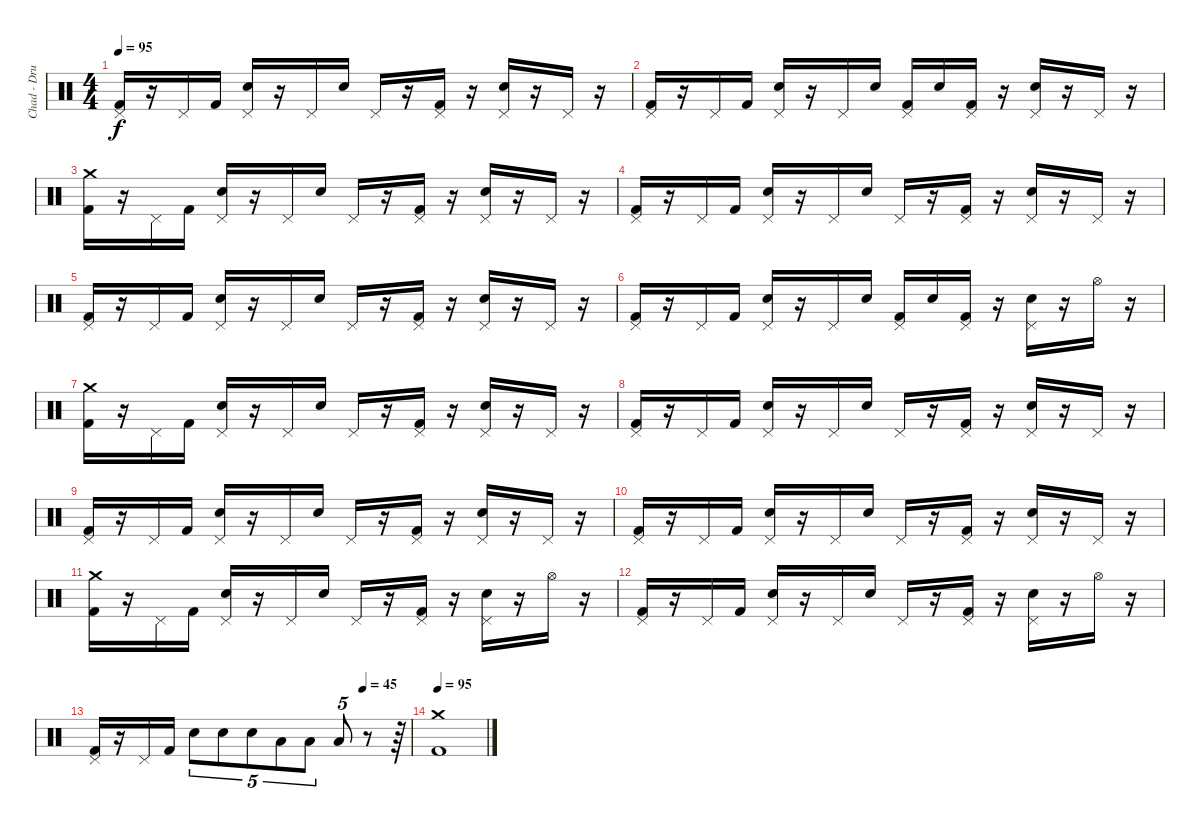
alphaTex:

\track ("Chad - Drums" "Chad - Dru") {instrument percussion}
\staff {score}
\articulation defaults
\ts (4 4)
\tempo 95
\clef neutral
\ks c
("Pedal Hi-Hat (hit)" "Kick (hit) 2").16{dy f} r.16 "Pedal Hi-Hat (hit)".16 "Kick (hit) 2".16 ("Pedal Hi-Hat (hit)" "Electric Snare (hit)").16 r.16 "Pedal Hi-Hat (hit)".16 "Electric Snare (hit)".16 "Pedal Hi-Hat (hit)".16 r.16 ("Pedal Hi-Hat (hit)" "Kick (hit) 2").16 r.16 ("Pedal Hi-Hat (hit)" "Electric Snare (hit)").16 r.16 "Pedal Hi-Hat (hit)".16 r.16 |
("Pedal Hi-Hat (hit)" "Kick (hit) 2").16 r.16 "Pedal Hi-Hat (hit)".16 "Kick (hit) 2".16 ("Pedal Hi-Hat (hit)" "Electric Snare (hit)").16 r.16 "Pedal Hi-Hat (hit)".16 "Electric Snare (hit)".16 ("Pedal Hi-Hat (hit)" "Kick (hit) 2").16 "Electric Snare (hit)".16 ("Pedal Hi-Hat (hit)" "Kick (hit) 2").16 r.16 ("Pedal Hi-Hat (hit)" "Electric Snare (hit)").16 r.16 "Pedal Hi-Hat (hit)".16 r.16 |
("Crash medium (hit)" "Kick (hit) 2").16 r.16 "Pedal Hi-Hat (hit)".16 "Kick (hit) 2".16 ("Pedal Hi-Hat (hit)" "Electric Snare (hit)").16 r.16 "Pedal Hi-Hat (hit)".16 "Electric Snare (hit)".16 "Pedal Hi-Hat (hit)".16 r.16 ("Pedal Hi-Hat (hit)" "Kick (hit) 2").16 r.16 ("Pedal Hi-Hat (hit)" "Electric Snare (hit)").16 r.16 "Pedal Hi-Hat (hit)".16 r.16 |
("Pedal Hi-Hat (hit)" "Kick (hit) 2").16 r.16 "Pedal Hi-Hat (hit)".16 "Kick (hit) 2".16 ("Pedal Hi-Hat (hit)" "Electric Snare (hit)").16 r.16 "Pedal Hi-Hat (hit)".16 "Electric Snare (hit)".16 "Pedal Hi-Hat (hit)".16 r.16 ("Pedal Hi-Hat (hit)" "Kick (hit) 2").16 r.16 ("Pedal Hi-Hat (hit)" "Electric Snare (hit)").16 r.16 "Pedal Hi-Hat (hit)".16 r.16 |
("Pedal Hi-Hat (hit)" "Kick (hit) 2").16 r.16 "Pedal Hi-Hat (hit)".16 "Kick (hit) 2".16 ("Pedal Hi-Hat (hit)" "Electric Snare (hit)").16 r.16 "Pedal Hi-Hat (hit)".16 "Electric Snare (hit)".16 "Pedal Hi-Hat (hit)".16 r.16 ("Pedal Hi-Hat (hit)" "Kick (hit) 2").16 r.16 ("Pedal Hi-Hat (hit)" "Electric Snare (hit)").16 r.16 "Pedal Hi-Hat (hit)".16 r.16 |
("Pedal Hi-Hat (hit)" "Kick (hit) 2").16 r.16 "Pedal Hi-Hat (hit)".16 "Kick (hit) 2".16 ("Pedal Hi-Hat (hit)" "Electric Snare (hit)").16 r.16 "Pedal Hi-Hat (hit)".16 "Electric Snare (hit)".16 ("Pedal Hi-Hat (hit)" "Kick (hit) 2").16 "Electric Snare (hit)".16 ("Pedal Hi-Hat (hit)" "Kick (hit) 2").16 r.16 ("Pedal Hi-Hat (hit)" "Electric Snare (hit)").16 r.16 "Hi-Hat (open)".16 r.16 |
("Crash medium (hit)" "Kick (hit) 2").16 r.16 "Pedal Hi-Hat (hit)".16 "Kick (hit) 2".16 ("Pedal Hi-Hat (hit)" "Electric Snare (hit)").16 r.16 "Pedal Hi-Hat (hit)".16 "Electric Snare (hit)".16 "Pedal Hi-Hat (hit)".16 r.16 ("Pedal Hi-Hat (hit)" "Kick (hit) 2").16 r.16 ("Pedal Hi-Hat (hit)" "Electric Snare (hit)").16 r.16 "Pedal Hi-Hat (hit)".16 r.16 |
("Pedal Hi-Hat (hit)" "Kick (hit) 2").16 r.16 "Pedal Hi-Hat (hit)".16 "Kick (hit) 2".16 ("Pedal Hi-Hat (hit)" "Electric Snare (hit)").16 r.16 "Pedal Hi-Hat (hit)".16 "Electric Snare (hit)".16 "Pedal Hi-Hat (hit)".16 r.16 ("Pedal Hi-Hat (hit)" "Kick (hit) 2").16 r.16 ("Pedal Hi-Hat (hit)" "Electric Snare (hit)").16 r.16 "Pedal Hi-Hat (hit)".16 r.16 |
("Pedal Hi-Hat (hit)" "Kick (hit) 2").16 r.16 "Pedal Hi-Hat (hit)".16 "Kick (hit) 2".16 ("Pedal Hi-Hat (hit)" "Electric Snare (hit)").16 r.16 "Pedal Hi-Hat (hit)".16 "Electric Snare (hit)".16 "Pedal Hi-Hat (hit)".16 r.16 ("Pedal Hi-Hat (hit)" "Kick (hit) 2").16 r.16 ("Pedal Hi-Hat (hit)" "Electric Snare (hit)").16 r.16 "Pedal Hi-Hat (hit)".16 r.16 |
("Pedal Hi-Hat (hit)" "Kick (hit) 2").16 r.16 "Pedal Hi-Hat (hit)".16 "Kick (hit) 2".16 ("Pedal Hi-Hat (hit)" "Electric Snare (hit)").16 r.16 "Pedal Hi-Hat (hit)".16 "Electric Snare (hit)".16 "Pedal Hi-Hat (hit)".16 r.16 ("Pedal Hi-Hat (hit)" "Kick (hit) 2").16 r.16 ("Pedal Hi-Hat (hit)" "Electric Snare (hit)").16 r.16 "Pedal Hi-Hat (hit)".16 r.16 |
("Crash medium (hit)" "Kick (hit) 2").16 r.16 "Pedal Hi-Hat (hit)".16 "Kick (hit) 2".16 ("Pedal Hi-Hat (hit)" "Electric Snare (hit)").16 r.16 "Pedal Hi-Hat (hit)".16 "Electric Snare (hit)".16 "Pedal Hi-Hat (hit)".16 r.16 ("Pedal Hi-Hat (hit)" "Kick (hit) 2").16 r.16 ("Pedal Hi-Hat (hit)" "Electric Snare (hit)").16 r.16 "Hi-Hat (open)".16 r.16 |
("Pedal Hi-Hat (hit)" "Kick (hit) 2").16 r.16 "Pedal Hi-Hat (hit)".16 "Kick (hit) 2".16 ("Pedal Hi-Hat (hit)" "Electric Snare (hit)").16 r.16 "Pedal Hi-Hat (hit)".16 "Electric Snare (hit)".16 "Pedal Hi-Hat (hit)".16 r.16 ("Pedal Hi-Hat (hit)" "Kick (hit) 2").16 r.16 ("Pedal Hi-Hat (hit)" "Electric Snare (hit)").16 r.16 "Hi-Hat (open)".16 r.16 |
\tempo (45 0.85)
("Pedal Hi-Hat (hit)" "Kick (hit) 2").16 r.16 "Pedal Hi-Hat (hit)".16 "Kick (hit) 2".16 "Electric Snare (hit)".8{tu (5 4)} "Electric Snare (hit)".8{tu (5 4)} "Electric Snare (hit)".8{tu (5 4)} "Low Tom (hit)".8{tu (5 4)} "Low Tom (hit)".8{tu (5 4)} "Low Tom (hit)".8{tu (5 4)} r.8 r.64 |
\tempo 95
("Kick (hit) 2" "Crash medium (hit)").1
